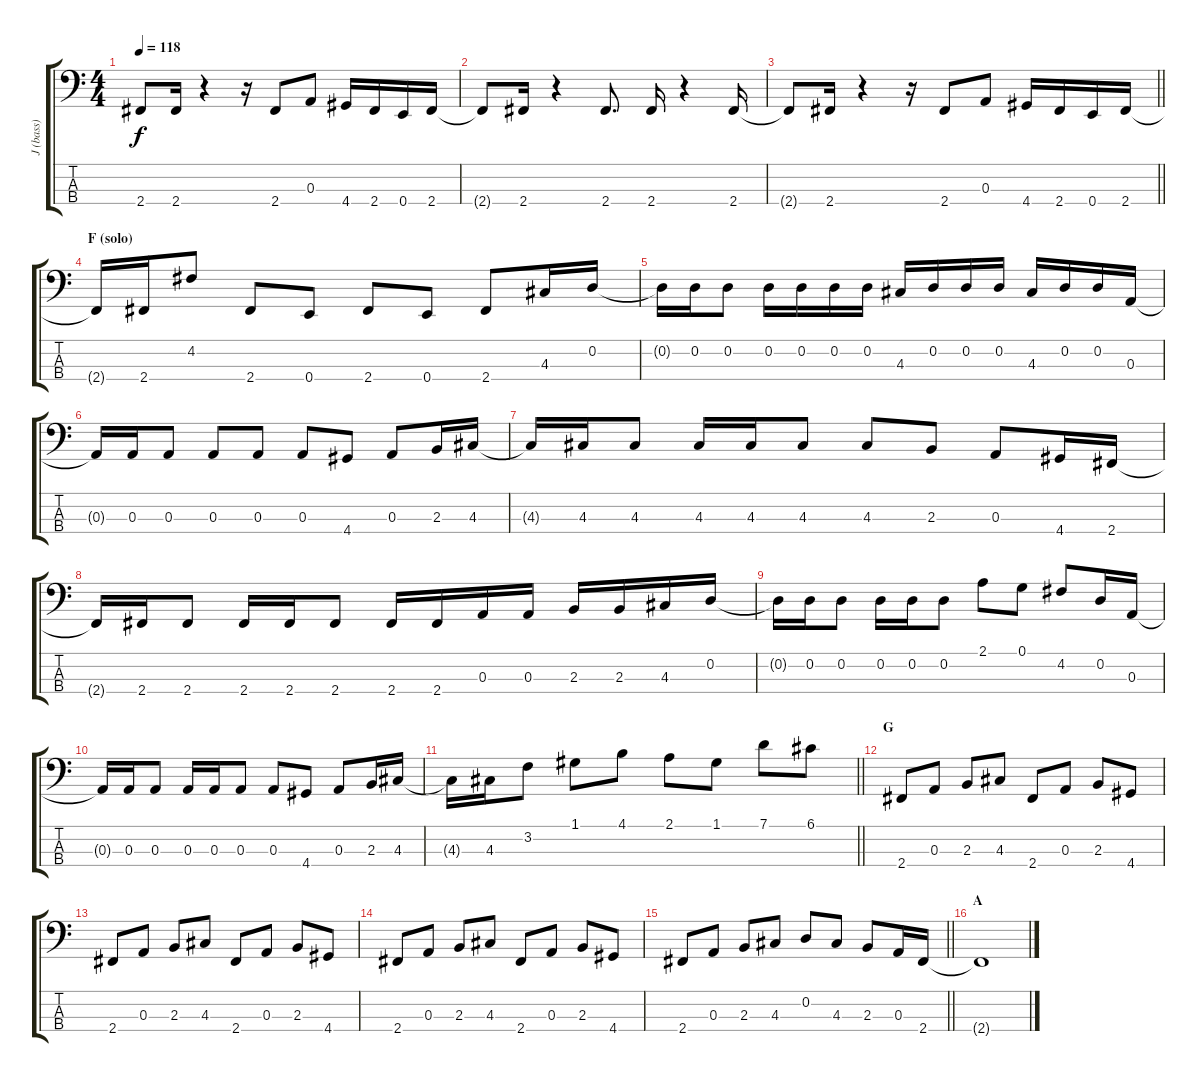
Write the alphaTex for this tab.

\track ("J (bass)" "J (bass)") {instrument electricbasspick}
\staff {score tabs}
\tuning (G2 D2 A1 E1) {hide}
\ts (4 4)
\tempo 118
\clef f4
\ks c
2.4{t}.8{dy f} 2.4.16 r.4 r.16 2.4.8 0.3.8 4.4.16 2.4.16 0.4.16 2.4.16 |
2.4{t}.8 2.4.16 r.4 2.4.8{d} 2.4.16 r.4 2.4.16 |
\barLineRight lightlight
2.4{t}.8 2.4.16 r.4 r.16 2.4.8 0.3.8 4.4.16 2.4.16 0.4.16 2.4.16 |
\section ("" "F (solo)")
2.4{t}.16 2.4.16 4.2.8 2.4.8 0.4.8 2.4.8 0.4.8 2.4.8 4.3.16 0.2.16 |
0.2{t}.16 0.2.16 0.2.8 0.2.16 0.2.16 0.2.16 0.2.16 4.3.16 0.2.16 0.2.16 0.2.16 4.3.16 0.2.16 0.2.16 0.3.16 |
0.3{t}.16 0.3.16 0.3.8 0.3.8 0.3.8 0.3.8 4.4.8 0.3.8 2.3.16 4.3.16 |
4.3{t}.16 4.3.16 4.3.8 4.3.16 4.3.16 4.3.8 4.3.8 2.3.8 0.3.8 4.4.16 2.4.16 |
2.4{t}.16 2.4.16 2.4.8 2.4.16 2.4.16 2.4.8 2.4.16 2.4.16 0.3.16 0.3.16 2.3.16 2.3.16 4.3.16 0.2.16 |
0.2{t}.16 0.2.16 0.2.8 0.2.16 0.2.16 0.2.8 2.1.8 0.1.8 4.2.8 0.2.16 0.3.16 |
0.3{t}.16 0.3.16 0.3.8 0.3.16 0.3.16 0.3.8 0.3.8 4.4.8 0.3.8 2.3.16 4.3.16 |
\barLineRight lightlight
4.3{t}.16 4.3.16 3.2.8 1.1.8 4.1.8 2.1.8 1.1.8 7.1.8 6.1.8 |
\section ("" "G")
2.4.8 0.3.8 2.3.8 4.3.8 2.4.8 0.3.8 2.3.8 4.4.8 |
2.4.8 0.3.8 2.3.8 4.3.8 2.4.8 0.3.8 2.3.8 4.4.8 |
2.4.8 0.3.8 2.3.8 4.3.8 2.4.8 0.3.8 2.3.8 4.4.8 |
\barLineRight lightlight
2.4.8 0.3.8 2.3.8 4.3.8 0.2.8 4.3.8 2.3.8 0.3.16 2.4.16 |
\section ("" "A")
2.4{t}.1
